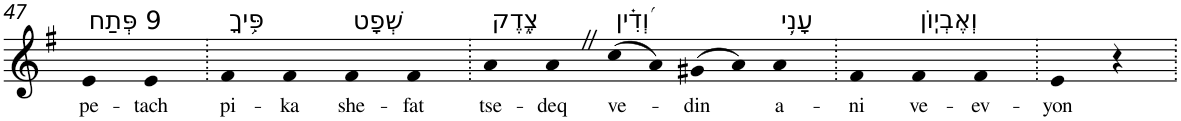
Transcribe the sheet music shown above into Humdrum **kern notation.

**kern	**text
*part1	*part1
*staff1	*staff1
*I"Piano	*
*I'Pno	*
!!LO:PB:g=z
*clefG2	*
*k[f#]	*
*G:	*
=47	=47
!LO:TX:a:t=9 פְּתַח	!
!	!LO:LY:b
4e	pe-
!	!LO:LY:b
4e	-tach
=48.	=48.
!LO:TX:a:t=פִּ֥יךָ	!
!	!LO:LY:b
4f#	pi-
!	!LO:LY:b
4f#	-ka
!LO:TX:a:t=שְׁפָט	!
!	!LO:LY:b
4f#	she-
!	!LO:LY:b
4f#	-fat
=49.	=49.
!LO:TX:a:t=צֶ֑דֶק	!
!	!LO:LY:b
4a	tse-
!	!LO:LY:b
4aZ	-deq
!LO:TX:a:t=וְ֝דִ֗ין	!
!	!LO:LY:b
(>8cc	ve-
8a)	.
!	!LO:LY:b
(>8g#X	-din
8a)	.
!LO:TX:a:t=עָנִ֥י	!
!	!LO:LY:b
4a	a-
=50.	=50.
!	!LO:LY:b
4f#	-ni
!LO:TX:a:t=וְאֶבְיֽוֹן	!
!	!LO:LY:b
4f#	ve-
!	!LO:LY:b
4f#	-ev-
=51.	=51.
!	!LO:LY:b
4e	-yon
4r	.
=.	=.
*-	*-
